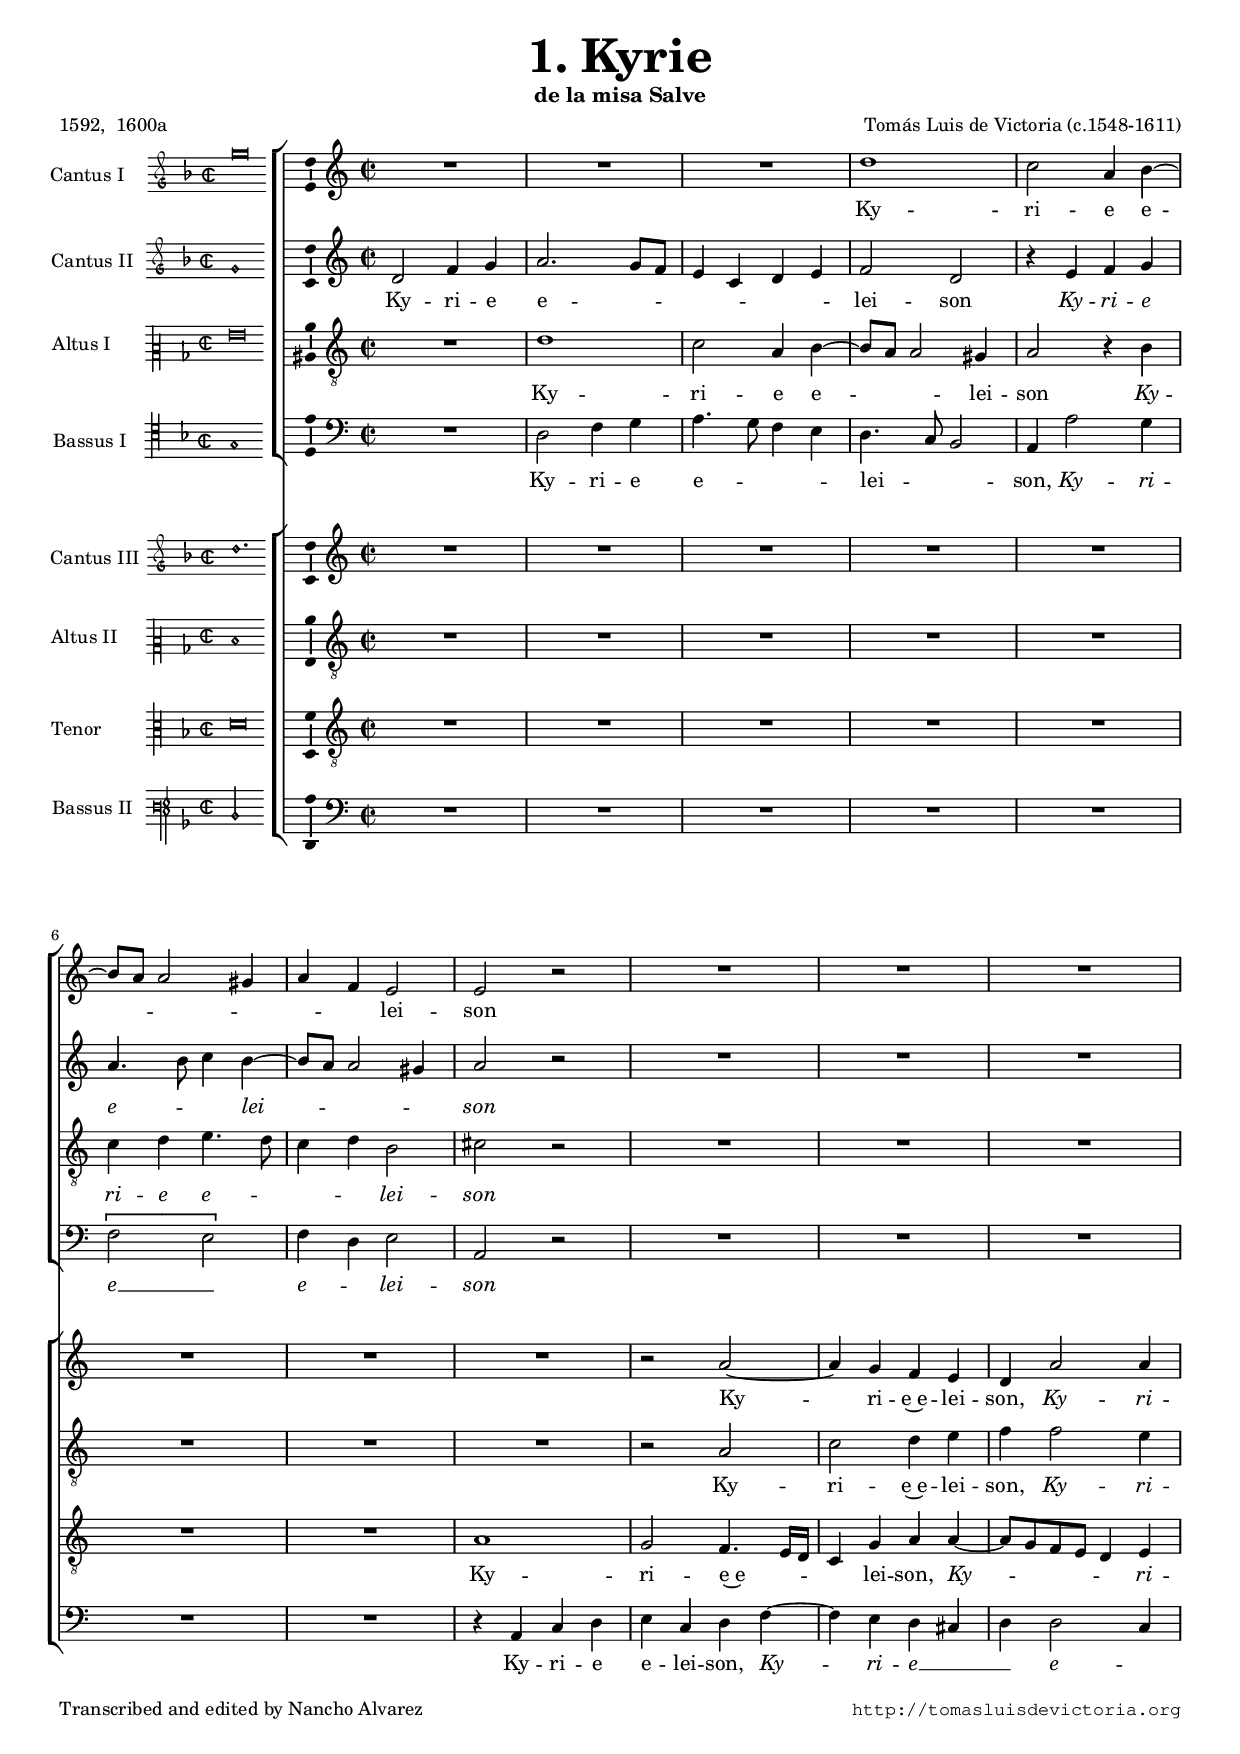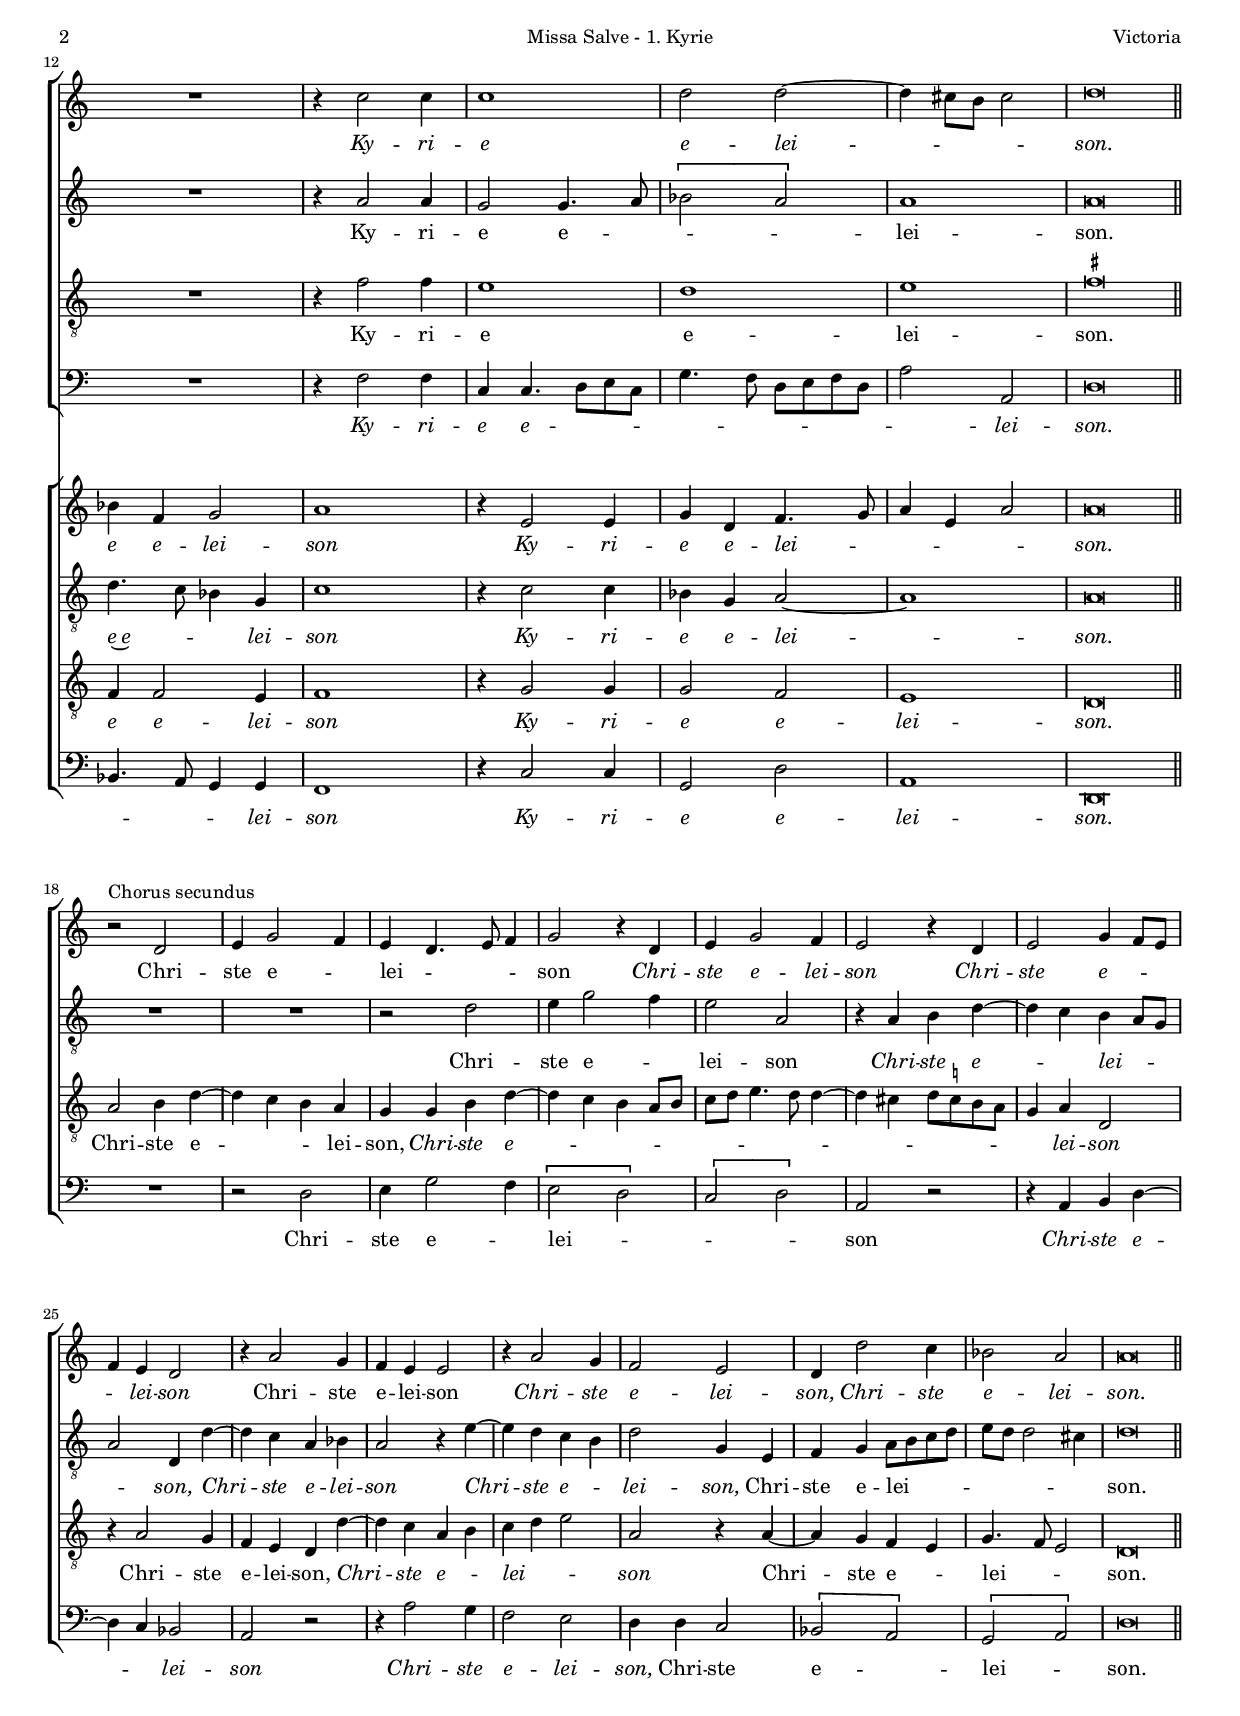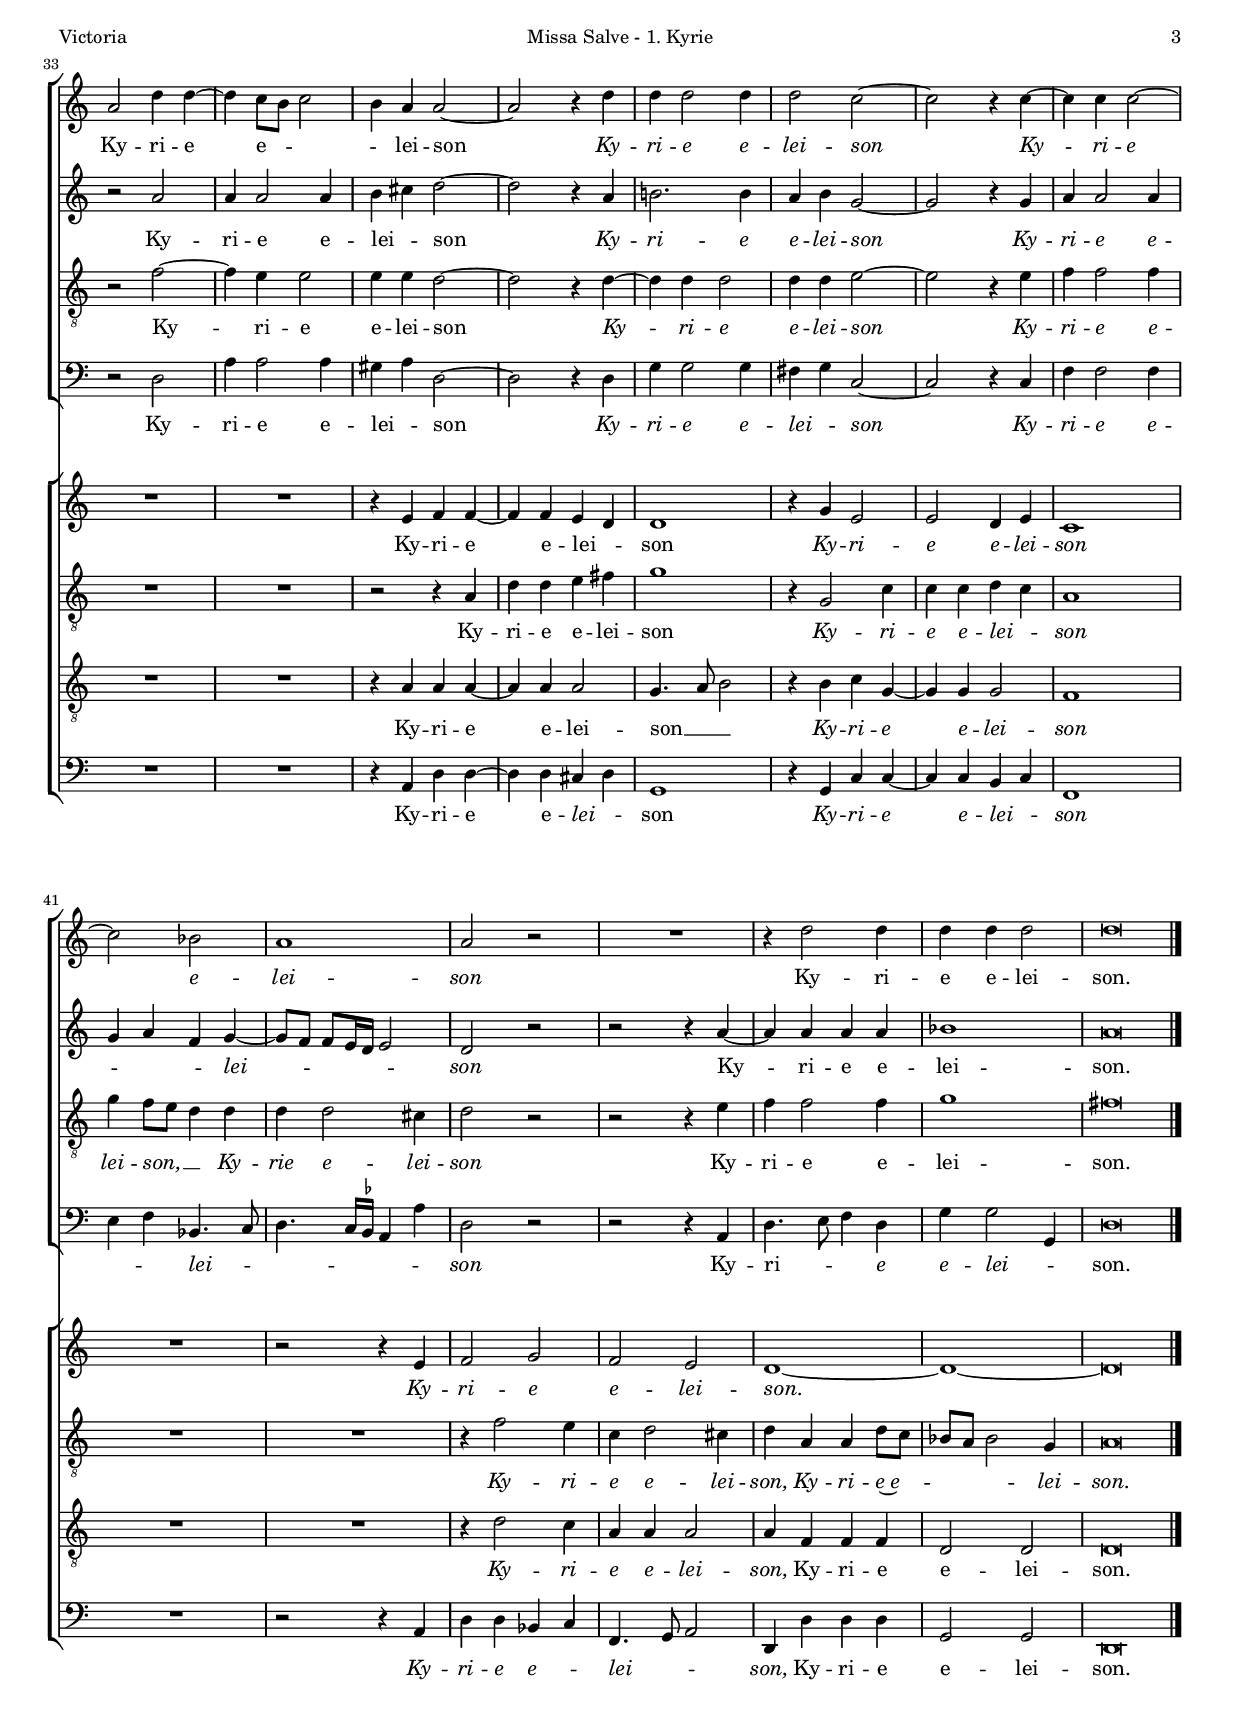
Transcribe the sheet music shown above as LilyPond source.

\version "2.18.0"

#(set-default-paper-size "a4")
#(set-global-staff-size 16.2)
#(ly:set-option 'point-and-click #f)
%mobile -s11.0 -i2.5

italicas=\override LyricText.font-shape = #'italic
rectas=\override LyricText.font-shape = #'upright
ss=\once \set suggestAccidentals = ##t
incipitwidth = 20

htitle="Missa Salve - 1. Kyrie"
hcomposer="Victoria"

\header {
	title=\markup{\fontsize #4 "1. Kyrie"}
	subtitle="de la misa Salve"
	%subsubtitle="  "
	composer="Tomás Luis de Victoria (c.1548-1611)"
        pdfauthor=\composer
	%opus="(-)"
	poet="1592,  1600a" % transcripcion segun 1592
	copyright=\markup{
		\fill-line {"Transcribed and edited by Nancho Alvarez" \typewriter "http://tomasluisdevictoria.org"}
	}
%	tagline=""
}


global={\key f \major \time 2/2 \skip 1*17 \bar "||" \break
					\skip 1*15 \bar "||" \pageBreak
					\skip 1*15 \bar "|."
}

cantus={
	R1*4/4 |
	R1*4/4 |
	R1*4/4 |
	g''1 |
%5
	f''2 d''4 e'' ~ |
	e''8 d'' d''2 cis''4 |
	d'' bes' a'2 |
	a' r |
	R1*4/4 |
%10
	R1*4/4 |
	R1*4/4 |
	R1*4/4 |
	r4 f''2 f''4 |
	f''1 |
%15
	g''2 g'' ~ |
	g''4 fis''8 e'' fis''2 |
	g''\breve*1/2 |
	R1*4/4 |
	R1*4/4 |
%20
	R1*4/4 |
	R1*4/4 |
	R1*4/4 |
	R1*4/4 |
	R1*4/4 |
%25
	R1*4/4 |
	R1*4/4 |
	R1*4/4 |
	R1*4/4 |
	R1*4/4 |
%30
	R1*4/4 |
	R1*4/4 |
	R1*4/4 |
	d''2 g''4 g'' ~ |
	g'' f''8 e'' f''2 |
%35
	e''4 d'' d''2 ~ |
	d'' r4 g'' |
	g'' g''2 g''4 |
	g''2 f'' ~ |
	f'' r4 f'' ~ |
%40
	f'' f'' f''2 ~ |
	f'' ees'' |
	d''1 |
	d''2 r |
	R1*4/4 |
%45
	r4 g''2 g''4 |
	g'' g'' g''2 |
	g''\breve*1/2
}

altus={
	g'2 bes'4 c'' |
	d''2. c''8 bes' |
	a'4 f' g' a' |
	bes'2 g' |
%5
	r4 a' bes' c'' |
	d''4. e''8 f''4 e'' ~ |
	e''8 d'' d''2 cis''4 |
	d''2 r |
	R1*4/4 |
%10
	R1*4/4 |
	R1*4/4 |
	R1*4/4 |
	r4 d''2 d''4 |
	c''2 c''4. d''8 |
%15
	\[ees''2 d''\] |
	d''1 |
	d''\breve*1/2 |
	R1*4/4 |
	R1*4/4 |
%20
	R1*4/4 |
	R1*4/4 |
	R1*4/4 |
	R1*4/4 |
	R1*4/4 |
%25
	R1*4/4 |
	R1*4/4 |
	R1*4/4 |
	R1*4/4 |
	R1*4/4 |
%30
	R1*4/4 |
	R1*4/4 |
	R1*4/4 |
	r2 d'' |
	d''4 d''2 d''4 |
%35
	e'' fis'' g''2 ~ |
	g'' r4 d'' |
	e''!2. e''4 |
	d'' e'' c''2 ~ |
	c'' r4 c'' |
%40
	d'' d''2 d''4 |
	c'' d'' bes' c'' ~ |
	 c''8[ bes']  bes'[ a'16 g'] a'2 |
	g' r |
	r r4 d'' ~ |
%45
	d'' d'' d'' d'' |
	ees''1 |
	d''\breve*1/2
}

tenor={
	R1*4/4 |
	g'1 |
	f'2 d'4 e' ~ |
	e'8 d' d'2 cis'4 |
%5
	d'2 r4 e' |
	f' g' a'4. g'8 |
	f'4 g' e'2 |
	fis' r |
	R1*4/4 |
%10
	R1*4/4 |
	R1*4/4 |
	R1*4/4 |
	r4 bes'2 bes'4 |
	a'1 |
%15
	g' |
	a' |
	\ss b'\breve*1/2 |
	R1*4/4 |
	R1*4/4 |
%20
	R1*4/4 |
	R1*4/4 |
	R1*4/4 |
	R1*4/4 |
	R1*4/4 |
%25
	R1*4/4 |
	R1*4/4 |
	R1*4/4 |
	R1*4/4 |
	R1*4/4 |
%30
	R1*4/4 |
	R1*4/4 |
	R1*4/4 |
	r2 bes' ~ |
	bes'4 a' a'2 |
%35
	a'4 a' g'2 ~ |
	g' r4 g' ~ |
	g' g' g'2 |
	g'4 g' a'2 ~ |
	a' r4 a' |
%40
	bes' bes'2 bes'4 |
	c'' bes'8 a' g'4 g' |
	g' g'2 fis'4 |
	g'2 r |
	r r4 a' |
%45
	bes' bes'2 bes'4 |
	c''1 |
	b'\breve*1/2
}

bassus={
	R1*4/4 |
	g2 bes4 c' |
	d'4. c'8 bes4 a |
	g4. f8 e2 |
%5
	d4 d'2 c'4 |
	\[bes2 a\] |
	bes4 g a2 |
	d r |
	R1*4/4 |
%10
	R1*4/4 |
	R1*4/4 |
	R1*4/4 |
	r4 bes2 bes4 |
	f f4. g8 a f |
%15
	c'4. bes8 g a bes g |
	d'2 d |
	g\breve*1/2 |
	R1*4/4 |
	R1*4/4 |
%20
	R1*4/4 |
	R1*4/4 |
	R1*4/4 |
	R1*4/4 |
	R1*4/4 |
%25
	R1*4/4 |
	R1*4/4 |
	R1*4/4 |
	R1*4/4 |
	R1*4/4 |
%30
	R1*4/4 |
	R1*4/4 |
	R1*4/4 |
	r2 g |
	d'4 d'2 d'4 |
%35
	cis' d' g2 ~ |
	g r4 g |
	c' c'2 c'4 |
	b c' f2 ~ |
	f r4 f |
%40
	bes bes2 bes4 |
	a bes ees4. f8 |
	g4. f16 \ss ees d4 d' |
	g2 r |
	r r4 d |
%45
	g4. a8 bes4 g |
	c' c'2 c4 |
	g\breve*1/2
}

cantusdos={
	R1*4/4 |
	R1*4/4 |
	R1*4/4 |
	R1*4/4 |
%5
	R1*4/4 |
	R1*4/4 |
	R1*4/4 |
	R1*4/4 |
	r2 d'' ~ |
%10
	d''4 c'' bes' a' |
	g' d''2 d''4 |
	ees'' bes' c''2 |
	d''1 |
	r4 a'2 a'4 |
%15
	c'' g' bes'4. c''8 |
	d''4 a' d''2 |
	d''\breve*1/2 |
	\once \override TextScript.padding = #1.5
	s4*0^\markup{"Chorus secundus"}
	r2 g' |
	a'4 c''2 bes'4 |
%20
	a' g'4. a'8 bes'4 |
	c''2 r4 g' |
	a' c''2 bes'4 |
	a'2 r4 g' |
	a'2 c''4 bes'8 a' |
%25
	bes'4 a' g'2 |
	r4 d''2 c''4 |
	bes' a' a'2 |
	r4 d''2 c''4 |
	bes'2 a' |
%30
	g'4 g''2 f''4 |
	ees''2 d'' |
	d''\breve*1/2 |
	R1*4/4 |
	R1*4/4 |
%35
	r4 a' bes' bes' ~ |
	bes' bes' a' g' |
	g'1 |
	r4 c'' a'2 |
	a' g'4 a' |
%40
	f'1 |
	R1*4/4 |
	r2 r4 a' |
	bes'2 c'' |
	bes' a' |
%45
	g'1 ~ |
	g' ~ |
	g'\breve*1/2
}

altusdos={
	R1*4/4 |
	R1*4/4 |
	R1*4/4 |
	R1*4/4 |
%5
	R1*4/4 |
	R1*4/4 |
	R1*4/4 |
	R1*4/4 |
	r2 d' |
%10
	f' g'4 a' |
	bes' bes'2 a'4 |
	g'4. f'8 ees'4 c' |
	f'1 |
	r4 f'2 f'4 |
%15
	ees' c' d'2 ~ |
	d'1 |
	d'\breve*1/2 |
	R1*4/4 |
	R1*4/4 |
%20
	r2 g' |
	a'4 c''2  \set Staff.autoBeaming = ##t  bes'4 %borrar
%	a'4 c''2 bes'4 |
	a'2 d' |
	r4 d' e' g' ~ |
	g' f' e' d'8 c' |
%25
	d'2 g4 g' ~ |
	g' f' d' ees' |
	d'2 r4 a' ~ |
	a' g' f' e' |
	g'2 c'4 a |
%30
	bes c' d'8 e' f' g' |
	a' g' g'2 fis'4 |
	g'\breve*1/2 |
	R1*4/4 |
	R1*4/4 |
%35
	r2 r4 d' |
	g' g' a' b' |
	c''1 |
	r4 c'2 f'4 |
	f' f' g' f' |
%40
	d'1 |
	R1*4/4 |
	R1*4/4 |
	r4 bes'2 a'4 |
	f' g'2 fis'4 |
%45
	g' d' d' g'8 f' |
	ees' d' ees'2 c'4 |
	d'\breve*1/2
}

tenordos={
	R1*4/4 |
	R1*4/4 |
	R1*4/4 |
	R1*4/4 |
%5
	R1*4/4 |
	R1*4/4 |
	R1*4/4 |
	d'1 |
	c'2 bes4. a16 g |
%10
	f4 c' d' d' ~ |
	d'8 c' bes a g4 a |
	bes bes2 a4 |
	bes1 |
	r4 c'2 c'4 |
%15
	c'2 bes |
	a1 |
	g\breve*1/2 |
	d'2 e'4 g' ~ |
	g' f' e' d' |
%20
	c' c' e' g' ~ |
	g' f' e' d'8 e' |
	f' g' a'4. g'8 g'4 ~ |
	g' fis' g'8 \ss f' e' d' |
	c'4 d' g2 |
%25
	r4 d'2 c'4 |
	bes a g g' ~ |
	g' f' d' e' |
	f' g' a'2 |
	d' r4 d' ~ |
%30
	d' c' bes a |
	c'4. bes8 a2 |
	g\breve*1/2 |
	R1*4/4 |
	R1*4/4 |
%35
	r4 d' d' d' ~ |
	d' d' d'2 |
	c'4. d'8 e'2 |
	r4 e' f' c' ~ |
	c' c' c'2 |
%40
	bes1 |
	R1*4/4 |
	R1*4/4 |
	r4 g'2 f'4 |
	d' d' d'2 |
%45
	d'4 bes bes bes |
	g2 g |
	g\breve*1/2
}

bassusdos={
	R1*4/4 |
	R1*4/4 |
	R1*4/4 |
	R1*4/4 |
%5
	R1*4/4 |
	R1*4/4 |
	R1*4/4 |
	r4 d f g |
	a f g bes ~ |
%10
	bes a g fis |
	g g2 f4 |
	ees4. d8 c4 c |
	bes,1 |
	r4 f2 f4 |
%15
	c2 g |
	d1 |
	g,\breve*1/2 |
	R1*4/4 |
	r2 g |
%20
	a4 c'2 bes4 |
	\[a2 g\] |
	\[f g\] |
	d r |
	r4 d e g ~ |
%25
	g f ees2 |
	d r |
	r4 d'2 c'4 |
	bes2 a |
	g4 g f2 |
%30
	\[ees d\] |
	\[c d\] |
	g\breve*1/2 |
	R1*4/4 |
	R1*4/4 |
%35
	r4 d g g ~ |
	g g fis g |
	c1 |
	r4 c f f ~ |
	f f e f |
%40
	bes,1 |
	R1*4/4 |
	r2 r4 d |
	g g ees f |
	bes,4. c8 d2 |
%45
	g,4 g g g |
	c2 c |
	g,\breve*1/2
}

textocantus=\lyricmode{
Ky -- ri -- e e -- _ _ _ _ _ _ lei -- son
\italicas
Ky -- ri  -- e e -- lei -- _ _ _ _ son.
\rectas
Ky -- ri -- e _ e -- _ _ _ lei -- son _
\italicas
Ky -- ri  -- e e -- lei -- son _
Ky -- _ ri  -- e _ e -- lei -- son
\rectas
Ky -- ri -- e e -- lei -- son.
}

textoaltus=\lyricmode{
Ky -- ri -- e e -- _ _ _ _ _ _ lei -- son
\italicas
Ky -- ri  -- e e -- _ _  lei -- _ _ _ _ son
\rectas
Ky -- ri -- e e -- _ _ _ lei -- son.
Ky -- ri -- e e -- lei -- _ son _
\italicas
Ky -- ri  -- e e -- lei -- son _
Ky -- ri  -- e e -- _ _ _ lei -- _ _ _ _ _ _ son
\rectas
Ky -- _ ri -- e e -- lei -- son.
}

textotenor=\lyricmode{
Ky -- ri -- e e -- _ _ _ lei -- son
\italicas
Ky -- ri  -- e  e -- _ _ _ lei -- son
\rectas
Ky -- ri -- e e -- lei -- son.
Ky -- _ ri -- e e -- lei -- son _
\italicas
Ky -- _ ri  -- e e -- lei -- son _
Ky -- ri  -- e e -- lei -- son, __ _ _ 
Ky -- rie  e -- lei -- son
\rectas
Ky -- ri -- e e -- lei -- son.
}

textobassus=\lyricmode{
Ky -- ri -- e e -- _ _ _ lei -- _ _ son,
\italicas
Ky -- ri  -- e __ _ e -- _ lei -- son
Ky -- ri  -- e e -- _ _ _ _ _ _ _ _ _ _ lei -- son.
\rectas
Ky -- ri -- e e -- lei -- _ son _
\italicas
Ky -- ri  -- e e -- lei -- _ son _
Ky -- ri  -- e e -- _ _ lei -- _ _ _ _ _ _ son
\rectas
Ky -- ri -- _ _ \italicas e e -- lei -- _ \rectas son. % Ky -- ri -- e e -- lei -- _ _ _ _ son.
}

textocantusdos=\lyricmode{
Ky -- _ ri -- e~e -- lei -- son,
\italicas
Ky -- ri  -- e e -- lei -- son
Ky -- ri  -- e e -- lei -- _ _ _ _ son.
\rectas
Chri -- ste e -- _ lei -- _ _ _ son
\italicas
Chri -- ste e -- lei -- son
Chri -- ste e -- _ _ _ lei -- son
\rectas
Chri -- ste e -- lei -- son
\italicas
Chri -- ste e -- lei -- son,
Chri -- ste e -- lei -- son.

\rectas
Ky -- ri -- e _
e -- lei -- _ son
\italicas
Ky -- ri  -- e e -- lei -- son
Ky -- ri  -- e e -- lei -- son. _ _ 
}

textoaltusdos=\lyricmode{
Ky -- ri -- e~e -- lei -- son,
\italicas
Ky -- ri  -- e~e -- _ _ lei -- son
Ky -- ri  -- e e -- lei -- _ son.
\rectas
Chri -- ste e -- _ lei -- son
\italicas
Chri -- ste e -- _ _ lei -- _ _ _ son,
Chri -- _ ste e -- lei -- son
Chri -- _ ste e -- _ lei -- son,
\rectas
Chri -- ste e -- lei -- _ _ _ _ _ _ _ son.
Ky -- ri -- e e -- lei -- son
\italicas
Ky -- ri -- e e -- lei -- _ son
Ky -- ri -- e e -- lei -- son,
Ky -- ri -- e~e -- _ _ _ _ lei -- son.
}

textotenordos=\lyricmode{
Ky -- ri -- e~e -- _ _ _ lei -- son,
\italicas
Ky -- _ _ _ _ _ ri  -- e e -- lei -- son
Ky -- ri  -- e e -- lei -- son.
\rectas
Chri -- ste e -- _ _ _ lei -- son,
\italicas
Chri -- ste e -- _ _ _ _ _ _ _ _ _ _ _ _ _ _ _ _ _ lei -- son
\rectas
Chri -- ste e -- lei -- son,
\italicas
Chri -- _ ste e -- _ lei -- _ _ son
\rectas
Chri -- _ ste e -- _ lei -- _ _ son.

Ky -- ri -- e _ e -- lei -- son __ _ _ 
\italicas
Ky -- ri  -- e _ e -- lei -- son
Ky -- ri  -- e e -- lei -- son,
\rectas
Ky -- ri -- e e -- lei -- son.
}

textobassusdos=\lyricmode{
Ky -- ri -- e e -- lei -- son,
\italicas
Ky -- _ ri -- e __ _ _ e -- _ _ _ _ lei -- son
Ky -- ri  -- e e -- lei -- son.
\rectas
Chri -- ste e -- _ lei -- _ _ _ son
\italicas
Chri -- ste e -- _ _ lei -- son
Chri -- ste e -- lei -- son,
\rectas
Chri -- ste e -- _ lei -- _ son.

Ky -- ri -- e _
e -- \italicas lei -- _ \rectas son % e -- _ lei -- son 
\italicas
Ky -- ri  -- e _ e -- lei -- _ son
Ky -- ri  -- e e -- _ lei -- _ _ son,
\rectas
Ky -- ri -- e e -- lei -- son.
}


incipitcantus=\markup{
	\score{
		{ 
		\set Staff.instrumentName="Cantus I    "
		\override NoteHead.style = #'neomensural
		\override Rest.style = #'neomensural
		\override Staff.TimeSignature.style = #'neomensural
		\cadenzaOn 
		\clef "petrucci-g"
		\key f \major
		\time 2/2
		g''\breve*1/2
		} 
	\layout {
		\context {\Voice
			\remove Ligature_bracket_engraver
			\consists Mensural_ligature_engraver
		}
		line-width=\incipitwidth
		indent = 0
	}
	}
}

incipitcantusdos=\markup{
	\score{
		{ 
		\set Staff.instrumentName="Cantus III "
		\override NoteHead.style = #'neomensural
		\override Rest.style = #'neomensural
		\override Staff.TimeSignature.style = #'neomensural
		\cadenzaOn 
		\clef "petrucci-g"
		\key f \major
		\time 2/2
		d''1.
		} 
	\layout {
		\context {\Voice
			\remove Ligature_bracket_engraver
			\consists Mensural_ligature_engraver
		}
		line-width=\incipitwidth
		indent = 0
	}
	}
}

incipitaltus=\markup{
	\score{
		{ 
		\set Staff.instrumentName="Cantus II  "
		\override NoteHead.style = #'neomensural 
		\override Rest.style = #'neomensural
		\override Staff.TimeSignature.style = #'neomensural
		\cadenzaOn 
		\clef "petrucci-g"
		\key f \major
		\time 2/2
		g'1
		} 
	\layout {
		\context {\Voice
			\remove Ligature_bracket_engraver
			\consists Mensural_ligature_engraver
		}
		line-width=\incipitwidth
		indent = 0
	}
	}
}


incipitaltusdos=\markup{
	\score{
		{ 
		\set Staff.instrumentName="Altus II     "
		\override NoteHead.style = #'neomensural 
		\override Rest.style = #'neomensural
		\override Staff.TimeSignature.style = #'neomensural
		\cadenzaOn 
		\clef "petrucci-c2"
		\key f \major
		\time 2/2
		d'1
		} 
	\layout {
		\context {\Voice
			\remove Ligature_bracket_engraver
			\consists Mensural_ligature_engraver
		}
		line-width=\incipitwidth
		indent = 0
	}
	}
}



incipittenor=\markup{
	\score{
		{ 
		\set Staff.instrumentName="Altus I      "
		\override NoteHead.style = #'neomensural 
		\override Rest.style = #'neomensural
		\override Staff.TimeSignature.style = #'neomensural
		\cadenzaOn 
		\clef "petrucci-c2"
		\key f \major
		\time 2/2
		g'\breve*1/2
		} 
	\layout {
		\context {\Voice
			\remove Ligature_bracket_engraver
			\consists Mensural_ligature_engraver
		}
		line-width=\incipitwidth
		indent=0
	}
	}
}

incipittenordos=\markup{
	\score{
		{ 
		\set Staff.instrumentName="Tenor        "
		\override NoteHead.style = #'neomensural 
		\override Rest.style = #'neomensural
		\override Staff.TimeSignature.style = #'neomensural
		\cadenzaOn 
		\clef "petrucci-c3"
		\key f \major
		\time 2/2
		d'\breve*1/2
		} 
	\layout {
		\context {\Voice
			\remove Ligature_bracket_engraver
			\consists Mensural_ligature_engraver
		}
		line-width=\incipitwidth
		indent=0
	}
	}
}


incipitbassus=\markup{
	\score{
		{ 
		\set Staff.instrumentName="Bassus I   "
		\override NoteHead.style = #'neomensural 
		\override Rest.style = #'neomensural
		\override Staff.TimeSignature.style = #'neomensural
		\cadenzaOn 
		\clef "petrucci-c4"
		\key f \major
		\time 2/2
		g1
		} 
	\layout {
		\context {\Voice
			\remove Ligature_bracket_engraver
			\consists Mensural_ligature_engraver
		}
		line-width=\incipitwidth
		indent = 0
	}
	}
}


incipitbassusdos=\markup{
	\score{
		{ 
		\set Staff.instrumentName="Bassus II  "
		\override NoteHead.style = #'neomensural 
		\override Rest.style = #'neomensural
		\override Staff.TimeSignature.style = #'neomensural
		\cadenzaOn 
		\clef "petrucci-f3"
		\key f \major
		\time 2/2
		d2
		} 
	\layout {
		\context {\Voice
			\remove Ligature_bracket_engraver
			\consists Mensural_ligature_engraver
		}
		line-width=\incipitwidth
		indent = 0
	}
	}
}




\score {\transpose c' g{
<<
\new ChoirStaff<<
	\new Staff <<\global
	\new Voice="v1" {
		\set Staff.instrumentName=\incipitcantus
		\clef "treble"
		\cantus }
	\new Lyrics \lyricsto "v1" {\textocantus }
	>>
	
	\new Staff << \global
	\new Voice="v2" {
		\set Staff.instrumentName=\incipitaltus
		\clef "treble" 
		\altus}
	\new Lyrics \lyricsto "v2" {\textoaltus }
	>>
	\new Staff <<\global
	\new Voice="v3" {
		\set Staff.instrumentName=\incipittenor
		\clef "G_8"
		\tenor }
	\new Lyrics \lyricsto "v3" {\textotenor }
	>>

	
	\new Staff <<\global
	\new Voice="v4" {
		\set Staff.instrumentName=\incipitbassus
		\clef "bass" 
		\bassus }
	\new Lyrics \lyricsto "v4" {\textobassus }
	>>
>>

\new ChoirStaff<<
	
	
	\new Staff <<\global
	\new Voice="v5" {
		\set Staff.instrumentName=\incipitcantusdos
		\clef "treble"
		\cantusdos }
	\new Lyrics \lyricsto "v5" {\textocantusdos }
	>>
	
	\new Staff << \global
	\new Voice="v6" {
		\set Staff.instrumentName=\incipitaltusdos
		\clef "G_8" 
		\altusdos}
	\new Lyrics \lyricsto "v6" {\textoaltusdos }
	>>

	\new Staff <<\global
	\new Voice="v7" {
		\set Staff.instrumentName=\incipittenordos
		\clef "G_8"
		\tenordos }
	\new Lyrics \lyricsto "v7" {\textotenordos }
	>>
	
	\new Staff <<\global
	\new Voice="v8" {
		\set Staff.instrumentName=\incipitbassusdos
		\clef "bass" 
		\bassusdos }
	\new Lyrics \lyricsto "v8" {\textobassusdos }
	>>
>>
>>

	}%transpose

\layout{ 
	\context {\Lyrics 
		\override VerticalAxisGroup.staff-affinity = #UP
		\override VerticalAxisGroup.nonstaff-relatedstaff-spacing =
			#'((basic-distance . 0) (minimum-distance . 0) (padding . 1))
		\override LyricText.font-size = #1.2
		\override LyricHyphen.minimum-distance = #0.5
	}
	\context {\Score 
		tempoHideNote = ##t
		\override BarNumber.padding = #2 
	}
	\context {\Voice 
		melismaBusyProperties = #'()
		%autoBeaming = ##f
	}
        \context {\ChoirStaff 
                  \override StaffGrouper.staffgroup-staff-spacing =
                        #'((basic-distance . 15) (minimum-distance . 0) (padding . 1))
                  \override StaffGrouper.staff-staff-spacing =
                        #'((basic-distance . 11) (minimum-distance . 0) (padding . 1))
        }
	\context {\Staff 
                \RemoveEmptyStaves
                %\override VerticalAxisGroup.remove-first = ##t
		\consists Ambitus_engraver 
		\override LigatureBracket.padding = #1
	}
}

%\midi { \mtempo }

}


\paper{
	evenHeaderMarkup=\markup  \fill-line { \fromproperty #'page:page-number-string \htitle \hcomposer }
	oddHeaderMarkup= \markup  \fill-line { \on-the-fly #not-first-page \hcomposer \on-the-fly #not-first-page \htitle \on-the-fly #not-first-page \fromproperty #'page:page-number-string }
	%system-count=20
	%page-count = 8
	ragged-last-bottom = ##f
	indent=3.8\cm
	system-system-spacing =
	#'((basic-distance . 20) (minimum-distance . 0) (padding . 5))
	top-system-spacing = % header
	#'((basic-distance . 9) (minimum-distance . 0) (padding . 0))
	last-bottom-spacing = % footer
	#'((basic-distance . 12) (minimum-distance . 0) (padding . 0))

}
